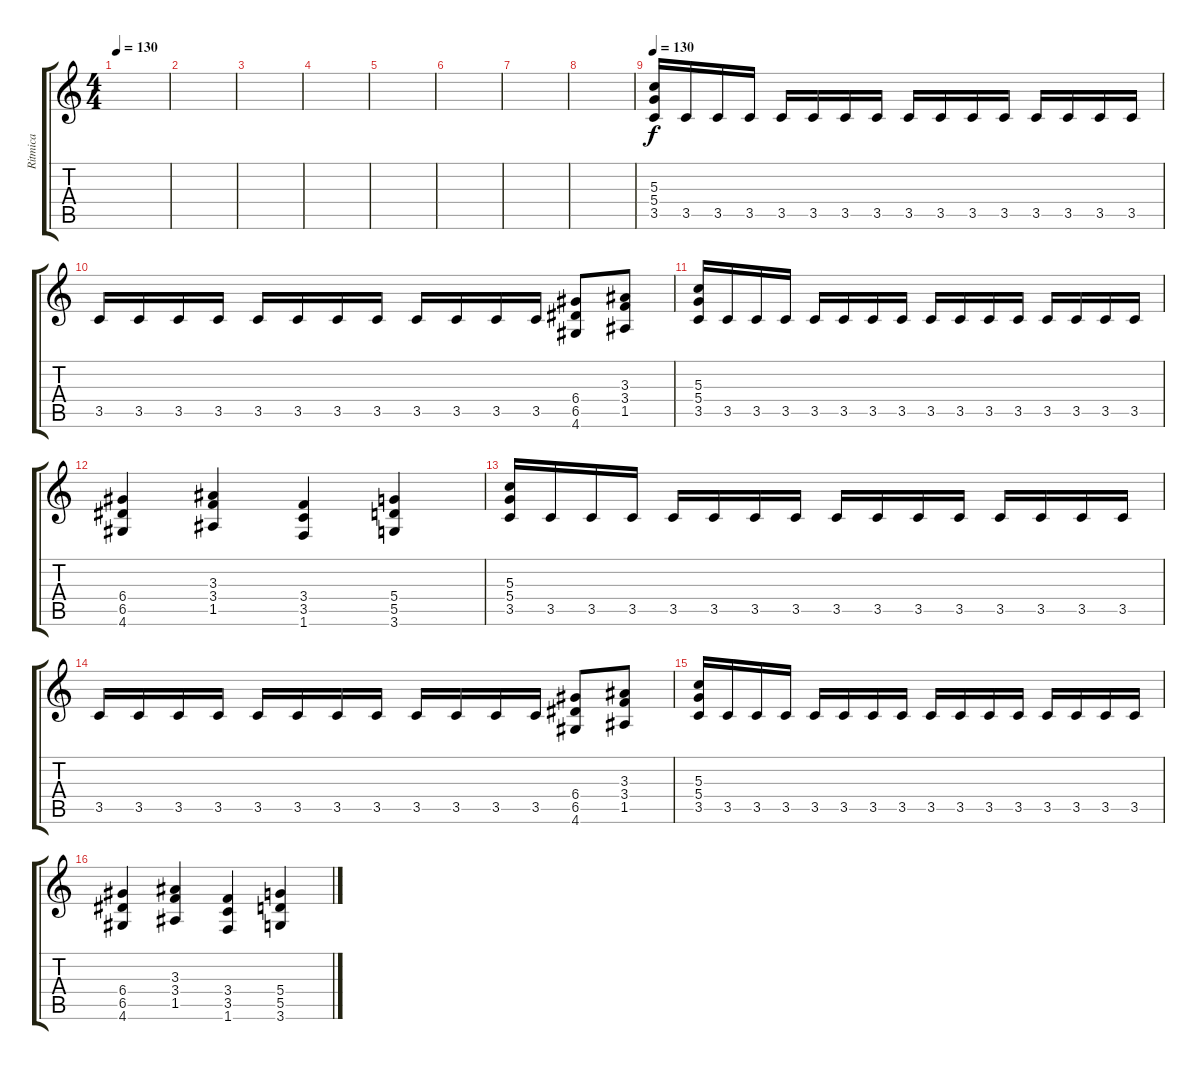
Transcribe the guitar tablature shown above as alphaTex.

\track ("Ritmica" "Ritmica") {instrument distortionguitar}
\staff {score tabs}
\tuning (E4 B3 G3 D3 A2 E2) {hide}
\ts (4 4)
\tempo 130
\clef g2
\ks c
|
|
|
|
|
|
|
|
\tempo 130
(5.3 5.4 3.5).16 3.5.16 3.5.16 3.5.16 3.5.16 3.5.16 3.5.16 3.5.16 3.5.16 3.5.16 3.5.16 3.5.16 3.5.16 3.5.16 3.5.16 3.5.16 |
3.5.16 3.5.16 3.5.16 3.5.16 3.5.16 3.5.16 3.5.16 3.5.16 3.5.16 3.5.16 3.5.16 3.5.16 (6.4 6.5 4.6).8 (3.3 3.4 1.5).8 |
(5.3 5.4 3.5).16 3.5.16 3.5.16 3.5.16 3.5.16 3.5.16 3.5.16 3.5.16 3.5.16 3.5.16 3.5.16 3.5.16 3.5.16 3.5.16 3.5.16 3.5.16 |
(6.4 6.5 4.6).4 (3.3 3.4 1.5).4 (3.4 3.5 1.6).4 (5.4 5.5 3.6).4 |
(5.3 5.4 3.5).16 3.5.16 3.5.16 3.5.16 3.5.16 3.5.16 3.5.16 3.5.16 3.5.16 3.5.16 3.5.16 3.5.16 3.5.16 3.5.16 3.5.16 3.5.16 |
3.5.16 3.5.16 3.5.16 3.5.16 3.5.16 3.5.16 3.5.16 3.5.16 3.5.16 3.5.16 3.5.16 3.5.16 (6.4 6.5 4.6).8 (3.3 3.4 1.5).8 |
(5.3 5.4 3.5).16 3.5.16 3.5.16 3.5.16 3.5.16 3.5.16 3.5.16 3.5.16 3.5.16 3.5.16 3.5.16 3.5.16 3.5.16 3.5.16 3.5.16 3.5.16 |
(6.4 6.5 4.6).4 (3.3 3.4 1.5).4 (3.4 3.5 1.6).4 (5.4 5.5 3.6).4
